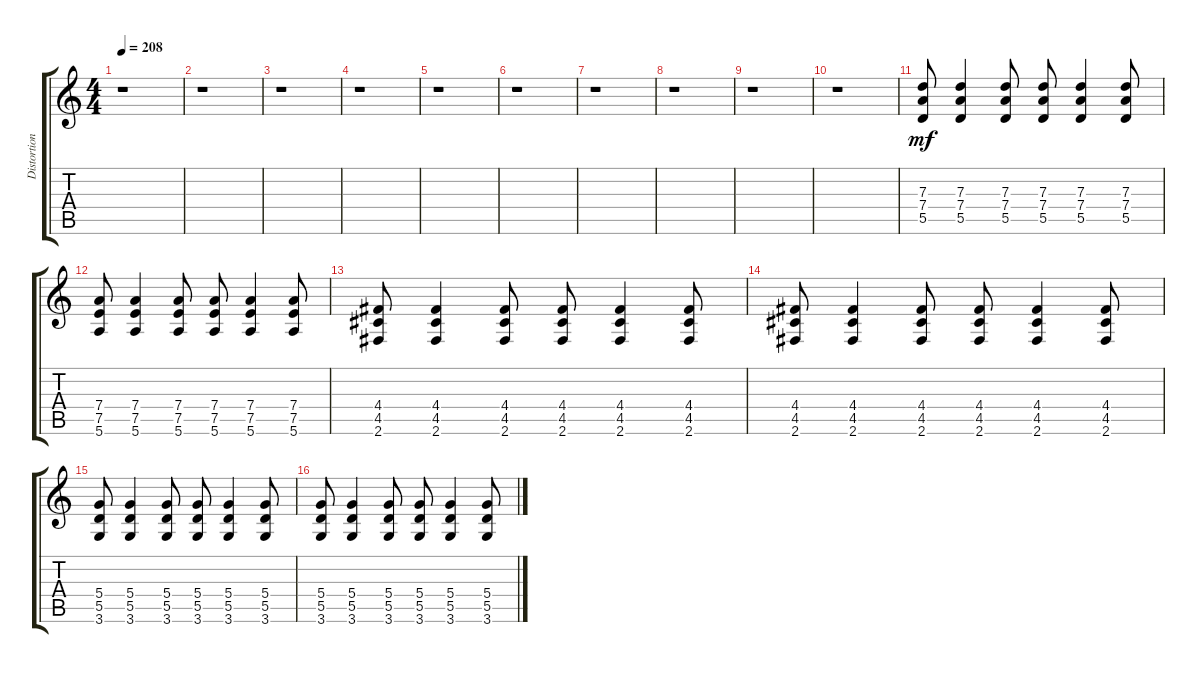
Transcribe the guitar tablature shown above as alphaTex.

\track ("Distortion guitar 2" "Distortion") {instrument distortionguitar}
\staff {score tabs}
\tuning (E4 B3 G3 D3 A2 E2) {hide}
\ts (4 4)
\tempo 208
\clef g2
\ks c
r.1{dy mf} |
r.1 |
r.1 |
r.1 |
r.1 |
r.1 |
r.1 |
r.1 |
r.1 |
r.1 |
(7.3 7.4 5.5).8 (7.3 7.4 5.5).4 (7.3 7.4 5.5).8 (7.3 7.4 5.5).8 (7.3 7.4 5.5).4 (7.3 7.4 5.5).8 |
(7.4 7.5 5.6).8 (7.4 7.5 5.6).4 (7.4 7.5 5.6).8 (7.4 7.5 5.6).8 (7.4 7.5 5.6).4 (7.4 7.5 5.6).8 |
(4.4 4.5 2.6).8 (4.4 4.5 2.6).4 (4.4 4.5 2.6).8 (4.4 4.5 2.6).8 (4.4 4.5 2.6).4 (4.4 4.5 2.6).8 |
(4.4 4.5 2.6).8 (4.4 4.5 2.6).4 (4.4 4.5 2.6).8 (4.4 4.5 2.6).8 (4.4 4.5 2.6).4 (4.4 4.5 2.6).8 |
(5.4 5.5 3.6).8 (5.4 5.5 3.6).4 (5.4 5.5 3.6).8 (5.4 5.5 3.6).8 (5.4 5.5 3.6).4 (5.4 5.5 3.6).8 |
(5.4 5.5 3.6).8 (5.4 5.5 3.6).4 (5.4 5.5 3.6).8 (5.4 5.5 3.6).8 (5.4 5.5 3.6).4 (5.4 5.5 3.6).8
